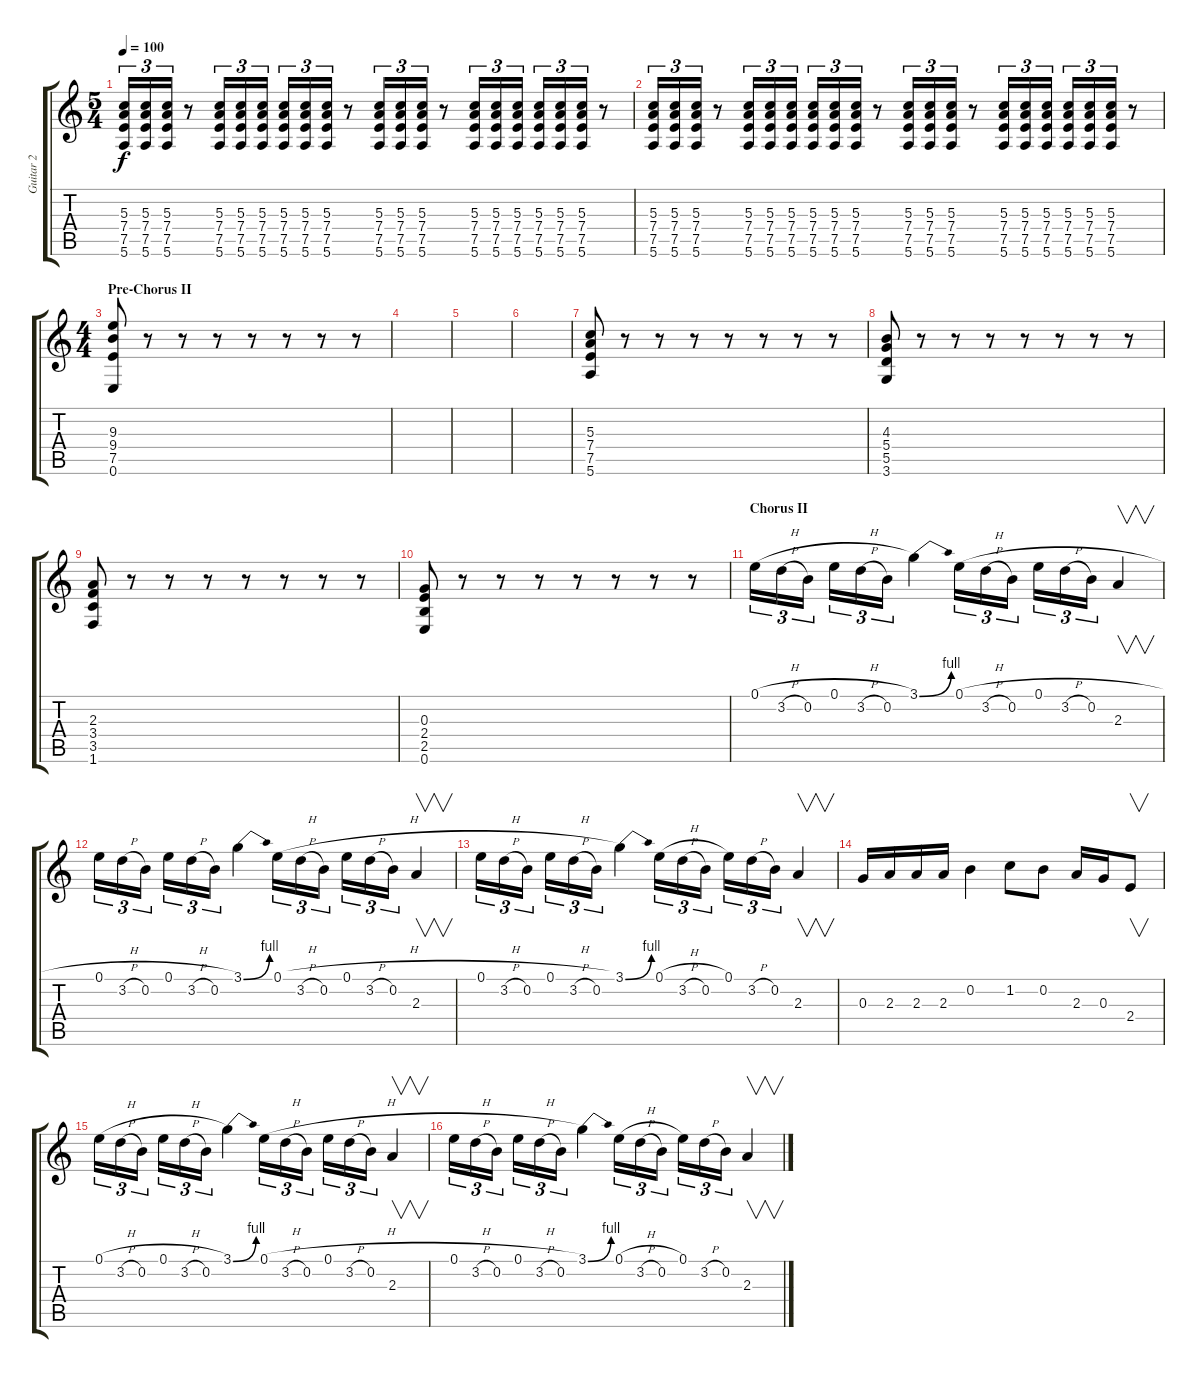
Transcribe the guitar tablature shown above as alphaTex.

\track ("Guitar 2" "Guitar 2") {instrument overdrivenguitar}
\staff {score tabs}
\tuning (E4 B3 G3 D3 A2 E2) {hide}
\ts (5 4)
\tempo 100
\clef g2
\ks c
(5.3 7.4 7.5 5.6).16{tu (3 2) dy f} (5.3 7.4 7.5 5.6).16{tu (3 2)} (5.3 7.4 7.5 5.6).16{tu (3 2)} r.8 (5.3 7.4 7.5 5.6).16{tu (3 2)} (5.3 7.4 7.5 5.6).16{tu (3 2)} (5.3 7.4 7.5 5.6).16{tu (3 2)} (5.3 7.4 7.5 5.6).16{tu (3 2)} (5.3 7.4 7.5 5.6).16{tu (3 2)} (5.3 7.4 7.5 5.6).16{tu (3 2)} r.8 (5.3 7.4 7.5 5.6).16{tu (3 2)} (5.3 7.4 7.5 5.6).16{tu (3 2)} (5.3 7.4 7.5 5.6).16{tu (3 2)} r.8 (5.3 7.4 7.5 5.6).16{tu (3 2)} (5.3 7.4 7.5 5.6).16{tu (3 2)} (5.3 7.4 7.5 5.6).16{tu (3 2)} (5.3 7.4 7.5 5.6).16{tu (3 2)} (5.3 7.4 7.5 5.6).16{tu (3 2)} (5.3 7.4 7.5 5.6).16{tu (3 2)} r.8 |
(5.3 7.4 7.5 5.6).16{tu (3 2)} (5.3 7.4 7.5 5.6).16{tu (3 2)} (5.3 7.4 7.5 5.6).16{tu (3 2)} r.8 (5.3 7.4 7.5 5.6).16{tu (3 2)} (5.3 7.4 7.5 5.6).16{tu (3 2)} (5.3 7.4 7.5 5.6).16{tu (3 2)} (5.3 7.4 7.5 5.6).16{tu (3 2)} (5.3 7.4 7.5 5.6).16{tu (3 2)} (5.3 7.4 7.5 5.6).16{tu (3 2)} r.8 (5.3 7.4 7.5 5.6).16{tu (3 2)} (5.3 7.4 7.5 5.6).16{tu (3 2)} (5.3 7.4 7.5 5.6).16{tu (3 2)} r.8 (5.3 7.4 7.5 5.6).16{tu (3 2)} (5.3 7.4 7.5 5.6).16{tu (3 2)} (5.3 7.4 7.5 5.6).16{tu (3 2)} (5.3 7.4 7.5 5.6).16{tu (3 2)} (5.3 7.4 7.5 5.6).16{tu (3 2)} (5.3 7.4 7.5 5.6).16{tu (3 2)} r.8 |
\ts (4 4)
\section ("" "Pre-Chorus II")
(9.3 9.4 7.5 0.6).8 r.8 r.8 r.8 r.8 r.8 r.8 r.8 |
|
|
|
(5.3 7.4 7.5 5.6).8 r.8 r.8 r.8 r.8 r.8 r.8 r.8 |
(4.3 5.4 5.5 3.6).8 r.8 r.8 r.8 r.8 r.8 r.8 r.8 |
(2.3 3.4 3.5 1.6).8 r.8 r.8 r.8 r.8 r.8 r.8 r.8 |
(0.3 2.4 2.5 0.6).8 r.8 r.8 r.8 r.8 r.8 r.8 r.8 |
\section ("" "Chorus II")
0.1{h}.16{tu (3 2)} 3.2{h}.16{tu (3 2)} 0.2.16{tu (3 2)} 0.1{h}.16{tu (3 2)} 3.2{h}.16{tu (3 2)} 0.2.16{tu (3 2)} 3.1{be (bend 0 0 60 4)}.4 0.1{h}.16{tu (3 2)} 3.2{h}.16{tu (3 2)} 0.2.16{tu (3 2)} 0.1{h}.16{tu (3 2)} 3.2{h}.16{tu (3 2)} 0.2.16{tu (3 2)} 2.3.4{v} |
0.1{h}.16{tu (3 2)} 3.2{h}.16{tu (3 2)} 0.2.16{tu (3 2)} 0.1{h}.16{tu (3 2)} 3.2{h}.16{tu (3 2)} 0.2.16{tu (3 2)} 3.1{be (bend 0 0 60 4)}.4 0.1{h}.16{tu (3 2)} 3.2{h}.16{tu (3 2)} 0.2.16{tu (3 2)} 0.1{h}.16{tu (3 2)} 3.2{h}.16{tu (3 2)} 0.2.16{tu (3 2)} 2.3.4{v} |
0.1{h}.16{tu (3 2)} 3.2{h}.16{tu (3 2)} 0.2.16{tu (3 2)} 0.1{h}.16{tu (3 2)} 3.2{h}.16{tu (3 2)} 0.2.16{tu (3 2)} 3.1{be (bend 0 0 60 4)}.4 0.1{h}.16{tu (3 2)} 3.2{h}.16{tu (3 2)} 0.2.16{tu (3 2)} 0.1.16{tu (3 2)} 3.2{h}.16{tu (3 2)} 0.2.16{tu (3 2)} 2.3.4{v} |
0.3.16 2.3.16 2.3.16 2.3.16 0.2.4 1.2.8 0.2.8 2.3.16 0.3.16 2.4.8{v} |
0.1{h}.16{tu (3 2)} 3.2{h}.16{tu (3 2)} 0.2.16{tu (3 2)} 0.1{h}.16{tu (3 2)} 3.2{h}.16{tu (3 2)} 0.2.16{tu (3 2)} 3.1{be (bend 0 0 60 4)}.4 0.1{h}.16{tu (3 2)} 3.2{h}.16{tu (3 2)} 0.2.16{tu (3 2)} 0.1{h}.16{tu (3 2)} 3.2{h}.16{tu (3 2)} 0.2.16{tu (3 2)} 2.3.4{v} |
0.1{h}.16{tu (3 2)} 3.2{h}.16{tu (3 2)} 0.2.16{tu (3 2)} 0.1{h}.16{tu (3 2)} 3.2{h}.16{tu (3 2)} 0.2.16{tu (3 2)} 3.1{be (bend 0 0 60 4)}.4 0.1{h}.16{tu (3 2)} 3.2{h}.16{tu (3 2)} 0.2.16{tu (3 2)} 0.1{h}.16{tu (3 2)} 3.2{h}.16{tu (3 2)} 0.2.16{tu (3 2)} 2.3.4{v}
